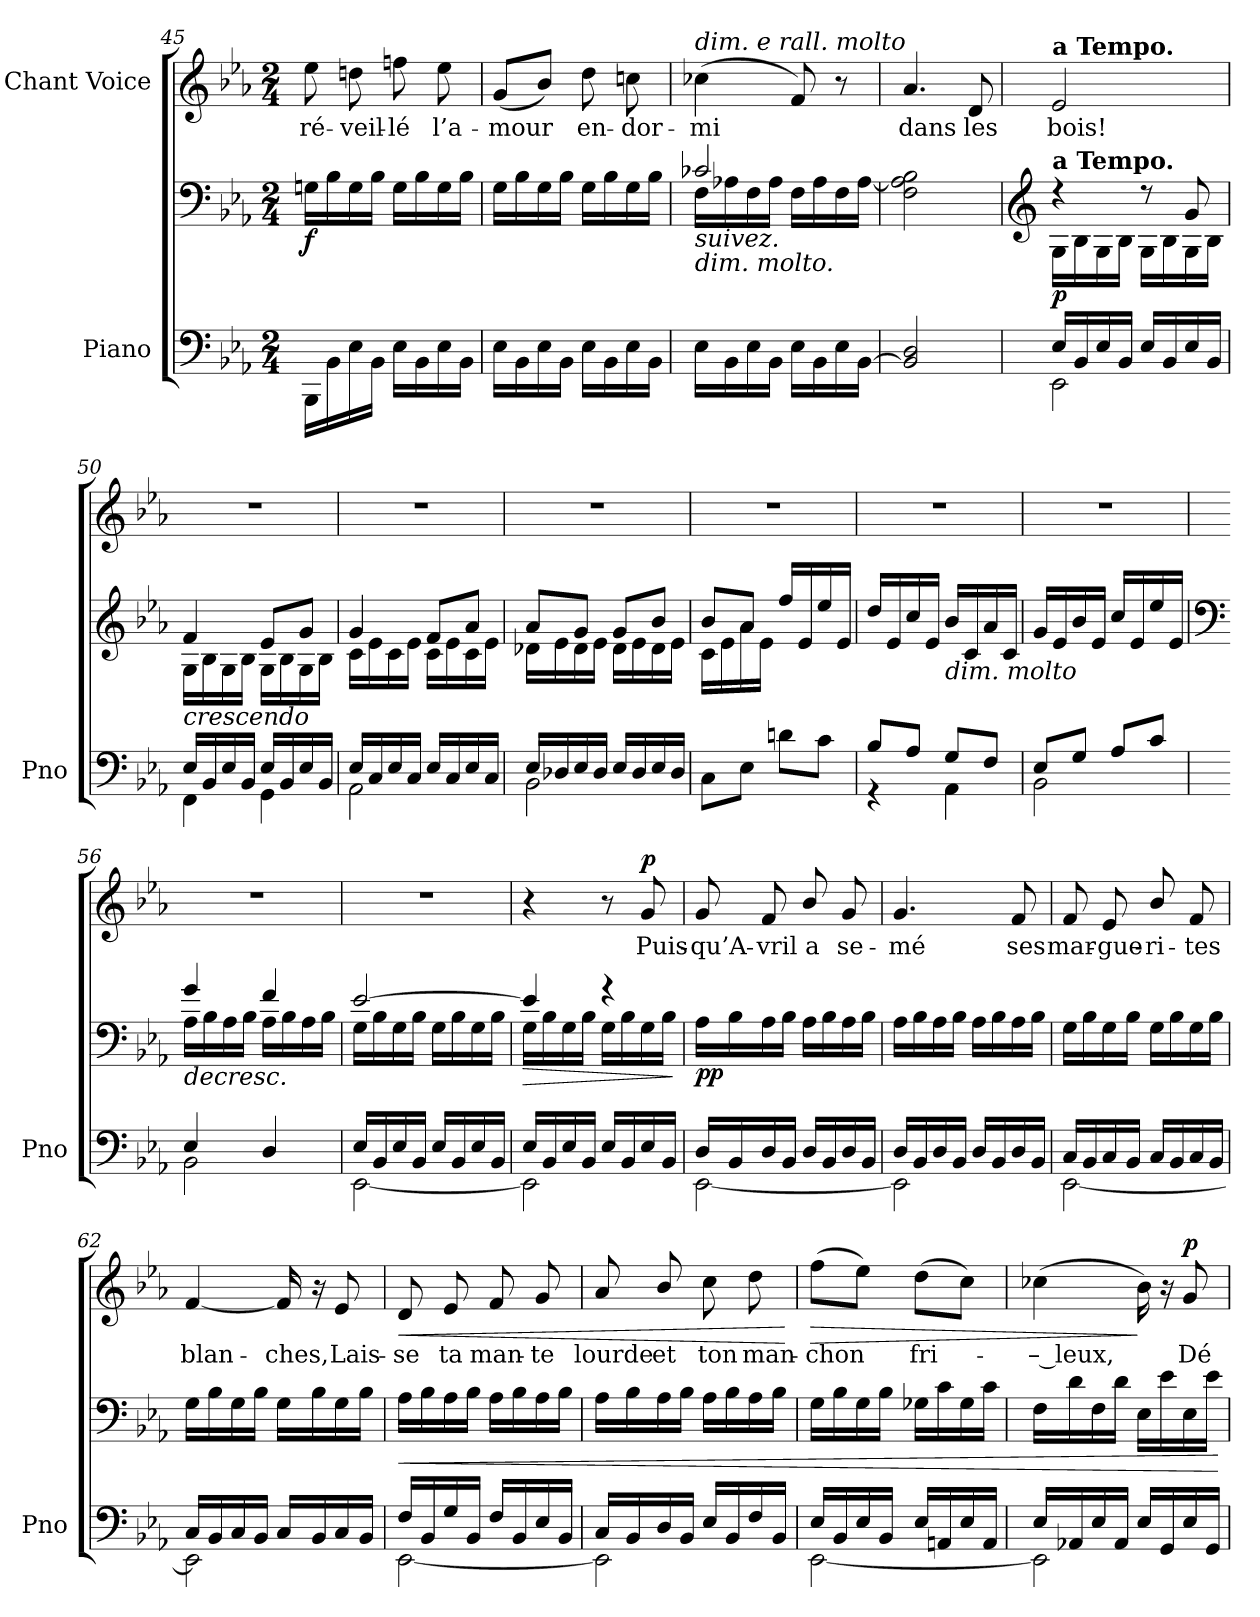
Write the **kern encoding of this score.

**kern	**kern	**dynam	**kern	**text	**dynam
*part2	*part2	*part2	*part1	*part1	*part1
*staff3	*staff2	*staff2/3	*staff1	*staff1	*staff1
*I"Piano	*	*	*I"Chant Voice	*	*
*I'Pno	*	*	*	*	*
*clefF4	*clefF4	*	*clefG2	*	*
*k[b-e-a-]	*k[b-e-a-]	*	*k[b-e-a-]	*	*
*M2/4	*M2/4	*	*M2/4	*	*
=45	=45	=45	=45	=45	=45
!	!	!LO:DY:b	!	!	!
16BBB-\LL	16Gn\LL	f	8ee-\	ré-	.
16BB-\	16B-\	.	.	.	.
16E-\	16G\	.	8ddn\	-veil-	.
16BB-\JJ	16B-\JJ	.	.	.	.
16E-\LL	16G\LL	.	8ffn\	-lé	.
16BB-\	16B-\	.	.	.	.
16E-\	16G\	.	8ee-\	l’a-	.
16BB-\JJ	16B-\JJ	.	.	.	.
=46	=46	=46	=46	=46	=46
16E-\LL	16G\LL	.	(8g/L	-mour	.
16BB-\	16B-\	.	.	.	.
16E-\	16G\	.	8b-/J)	.	.
16BB-\JJ	16B-\JJ	.	.	.	.
16E-\LL	16G\LL	.	8dd\	en-	.
16BB-\	16B-\	.	.	.	.
16E-\	16G\	.	8ccn\	-dor-	.
16BB-\JJ	16B-\JJ	.	.	.	.
=47	=47	=47	=47	=47	=47
*	*^	*	*	*	*
!	!	!	!	!LO:TX:a:i:t=dim. e rall. molto	!	!
!	!LO:TX:b:i:t=suivez.	!	!	!	!	!
!	!LO:TX:b:i:t=dim. molto.	!	!	!	!	!
16E-\LL	2c-X/	16F\LL	.	(4cc-X\	-mi	.
16BB-\	.	16A-X\	.	.	.	.
16E-\	.	16F\	.	.	.	.
16BB-\JJ	.	16A-\JJ	.	.	.	.
16E-\LL	.	16F\LL	.	8f/)	.	.
16BB-\	.	16A-\	.	.	.	.
16E-\	.	16F\	.	8r	.	.
[<16BB-\JJ	.	[>16A-\JJ	.	.	.	.
*	*v	*v	*	*	*	*
=48	=48	=48	=48	=48	=48
2BB-/] 2D/	2F\ 2A-\] 2B-\	.	4.a-/	dans	.
.	.	.	8d/	les	.
=49	=49	=49	=49	=49	=49
*	*clefG2	*	*	*	*
*^	*^	*	*	*	*
!	!	!	!	!	!LO:TX:a:B:t=a Tempo.	!	!
!	!	!LO:TX:a:B:t=a Tempo.	!	!	!	!	!
!	!	!	!	!LO:DY:b	!	!	!
16E-/LL	2EE-\	4r	16G\LL	p	2e-/	bois!	.
16BB-/	.	.	16B-\	.	.	.	.
16E-/	.	.	16G\	.	.	.	.
16BB-/JJ	.	.	16B-\JJ	.	.	.	.
16E-/LL	.	8r	16G\LL	.	.	.	.
16BB-/	.	.	16B-\	.	.	.	.
16E-/	.	8g/	16G\	.	.	.	.
16BB-/JJ	.	.	16B-\JJ	.	.	.	.
=50	=50	=50	=50	=50	=50	=50	=50
!	!	!LO:TX:b:i:t=crescendo	!	!	!	!	!
16E-/LL	4FF\	4f/	16G\LL	.	2r	.	.
16BB-/	.	.	16B-\	.	.	.	.
16E-/	.	.	16G\	.	.	.	.
16BB-/JJ	.	.	16B-\JJ	.	.	.	.
16E-/LL	4GG\	8e-/L	16G\LL	.	.	.	.
16BB-/	.	.	16B-\	.	.	.	.
16E-/	.	8g/J	16G\	.	.	.	.
16BB-/JJ	.	.	16B-\JJ	.	.	.	.
=51	=51	=51	=51	=51	=51	=51	=51
16E-/LL	2AA-\	4g/	16c\LL	.	2r	.	.
16C/	.	.	16e-\	.	.	.	.
16E-/	.	.	16c\	.	.	.	.
16C/JJ	.	.	16e-\JJ	.	.	.	.
16E-/LL	.	8f/L	16c\LL	.	.	.	.
16C/	.	.	16e-\	.	.	.	.
16E-/	.	8a-/J	16c\	.	.	.	.
16C/JJ	.	.	16e-\JJ	.	.	.	.
=52	=52	=52	=52	=52	=52	=52	=52
16E-/LL	2BB-\	8a-/L	16d-X\LL	.	2r	.	.
16D-X/	.	.	16e-\	.	.	.	.
16E-/	.	8g/J	16d-\	.	.	.	.
16D-/JJ	.	.	16e-\JJ	.	.	.	.
16E-/LL	.	8g/L	16d-\LL	.	.	.	.
16D-/	.	.	16e-\	.	.	.	.
16E-/	.	8b-/J	16d-\	.	.	.	.
16D-/JJ	.	.	16e-\JJ	.	.	.	.
*v	*v	*	*	*	*	*	*
=53	=53	=53	=53	=53	=53	=53
8C\L	8b-/L	16c\LL	.	2r	.	.
.	.	16e-\	.	.	.	.
8E-\J	8a-/J	16a-\	.	.	.	.
.	.	16e-\JJ	.	.	.	.
8dn\L	16ff/LL	4ryy	.	.	.	.
.	16e-/	.	.	.	.	.
8c\J	16ee-/	.	.	.	.	.
.	16e-/JJ	.	.	.	.	.
*	*v	*v	*	*	*	*
=54	=54	=54	=54	=54	=54
*^	*	*	*	*	*
8B-/L	4r	16dd/LL	.	2r	.	.
.	.	16e-/	.	.	.	.
8A-/J	.	16cc/	.	.	.	.
.	.	16e-/JJ	.	.	.	.
!	!	!LO:TX:b:i:t=dim. molto	!	!	!	!
8G/L	4AA-\	16b-/LL	.	.	.	.
.	.	16c/	.	.	.	.
8F/J	.	16a-/	.	.	.	.
.	.	16c/JJ	.	.	.	.
=55	=55	=55	=55	=55	=55	=55
8E-/L	2BB-\	16g/LL	.	2r	.	.
.	.	16e-/	.	.	.	.
8G/J	.	16b-/	.	.	.	.
.	.	16e-/JJ	.	.	.	.
8A-/L	.	16cc/LL	.	.	.	.
.	.	16e-/	.	.	.	.
8c/J	.	16ee-/	.	.	.	.
.	.	16e-/JJ	.	.	.	.
=56	=56	=56	=56	=56	=56	=56
*	*	*clefF4	*	*	*	*
!	!	!	!LO:HP:b	!	!	!
*	*	*^	*	*	*	*
4E-/	2BB-\	4g/	16A-\LL	>	2r	.	.
.	.	.	16B-\	.	.	.	.
.	.	.	16A-\	.	.	.	.
.	.	.	16B-\JJ	.	.	.	.
4D/	.	4f/	16A-\LL	.	.	.	.
.	.	.	16B-\	.	.	.	.
.	.	.	16A-\	.	.	.	.
.	.	.	16B-\JJ	.	.	.	.
=57	=57	=57	=57	=57	=57	=57	=57
16E-/LL	[2EE-\	[2e-/	16G\LL	.	2r	.	.
16BB-/	.	.	16B-\	.	.	.	.
16E-/	.	.	16G\	.	.	.	.
16BB-/JJ	.	.	16B-\JJ	.	.	.	.
16E-/LL	.	.	16G\LL	.	.	.	.
16BB-/	.	.	16B-\	.	.	.	.
16E-/	.	.	16G\	.	.	.	.
16BB-/JJ	.	.	16B-\JJ	.	.	.	.
=58	=58	=58	=58	=58	=58	=58	=58
!	!	!	!	!LO:HP:b	!	!	!
16E-/LL	2EE-\]	4e-/]	16G\LL	>	4r	.	.
16BB-/	.	.	16B-\	.	.	.	.
16E-/	.	.	16G\	.	.	.	.
16BB-/JJ	.	.	16B-\JJ	.	.	.	.
16E-/LL	.	4r	16G\LL	.	8r	.	.
16BB-/	.	.	16B-\	.	.	.	.
!	!	!	!	!	!	!	!LO:DY:a
16E-/	.	.	16G\	.	8g/	Puis-	p
16BB-/JJ	.	.	16B-\JJ	.	.	.	.
*v	*v	*	*	*	*	*	*
*	*v	*v	*	*	*	*
.	.	]	.	.	.
=59	=59	=59	=59	=59	=59
*^	*	*	*	*	*
!	!	!	!LO:DY:b	!	!	!
16D/LL	[2EE-\	16A-\LL	pp	8g/	-qu’A-	.
16BB-/	.	16B-\	.	.	.	.
16D/	.	16A-\	.	8f/	-vril	.
16BB-/JJ	.	16B-\JJ	.	.	.	.
16D/LL	.	16A-\LL	.	8b-/	a	.
16BB-/	.	16B-\	.	.	.	.
16D/	.	16A-\	.	8g/	se-	.
16BB-/JJ	.	16B-\JJ	.	.	.	.
=60	=60	=60	=60	=60	=60	=60
16D/LL	2EE-\]	16A-\LL	.	4.g/	-mé	.
16BB-/	.	16B-\	.	.	.	.
16D/	.	16A-\	.	.	.	.
16BB-/JJ	.	16B-\JJ	.	.	.	.
16D/LL	.	16A-\LL	.	.	.	.
16BB-/	.	16B-\	.	.	.	.
16D/	.	16A-\	.	8f/	ses	.
16BB-/JJ	.	16B-\JJ	.	.	.	.
=61	=61	=61	=61	=61	=61	=61
16C/LL	[2EE-\	16G\LL	.	8f/	mar-	.
16BB-/	.	16B-\	.	.	.	.
16C/	.	16G\	.	8e-/	-gue-	.
16BB-/JJ	.	16B-\JJ	.	.	.	.
16C/LL	.	16G\LL	.	8b-/	-ri-	.
16BB-/	.	16B-\	.	.	.	.
16C/	.	16G\	.	8f/	-tes	.
16BB-/JJ	.	16B-\JJ	.	.	.	.
=62	=62	=62	=62	=62	=62	=62
16C/LL	2EE-\]	16G\LL	.	[4f/	blan-	.
16BB-/	.	16B-\	.	.	.	.
16C/	.	16G\	.	.	.	.
16BB-/JJ	.	16B-\JJ	.	.	.	.
16C/LL	.	16G\LL	.	16f/]	-ches,	.
16BB-/	.	16B-\	.	16r	.	.
16C/	.	16G\	.	8e-/	Lais-	.
16BB-/JJ	.	16B-\JJ	.	.	.	.
=63	=63	=63	=63	=63	=63	=63
!	!	!	!LO:HP:b	!	!	!LO:HP:b
16F/LL	[2EE-\	16A-\LL	<	8d/	-se	<
16BB-/	.	16B-\	.	.	.	.
16G/	.	16A-\	.	8e-/	ta	.
16BB-/JJ	.	16B-\JJ	.	.	.	.
16F/LL	.	16A-\LL	.	8f/	man-	.
16BB-/	.	16B-\	.	.	.	.
16E-/	.	16A-\	.	8g/	-te	.
16BB-/JJ	.	16B-\JJ	.	.	.	.
=64	=64	=64	=64	=64	=64	=64
16C/LL	2EE-\]	16A-\LL	.	8a-/	lourde	.
16BB-/	.	16B-\	.	.	.	.
16D/	.	16A-\	.	8b-/	et	.
16BB-/JJ	.	16B-\JJ	.	.	.	.
16E-/LL	.	16A-\LL	.	8cc\	ton	.
16BB-/	.	16B-\	.	.	.	.
16F/	.	16A-\	.	8dd\	man-	.
16BB-/JJ	.	16B-\JJ	.	.	.	.
*v	*v	*	*	*	*	*
.	.	]	.	.	[
=65	=65	=65	=65	=65	=65
*^	*	*	*	*	*
!	!	!	!	!	!	!LO:HP:b
16E-/LL	[2EE-\	16G\LL	.	(8ff\L	-chon	>
16BB-/	.	16B-\	.	.	.	.
16E-/	.	16G\	.	8ee-\J)	.	.
16BB-/JJ	.	16B-\JJ	.	.	.	.
16E-/LL	.	16G-X\LL	.	(8dd\L	fri-	.
16AAn/	.	16c\	.	.	.	.
16E-/	.	16G-\	.	8cc\J)	.	.
16AA/JJ	.	16c\JJ	.	.	.	.
=66	=66	=66	=66	=66	=66	=66
16E-/LL	2EE-\]	16F\LL	.	(4cc-X\	-– leux,	.
16AA-X/	.	16d\	.	.	.	.
16E-/	.	16F\	.	.	.	.
16AA-/JJ	.	16d\JJ	.	.	.	.
16E-/LL	.	16E-\LL	.	16b-\)	.	]
16GG/	.	16e-\	.	16r	.	.
!	!	!	!	!	!	!LO:DY:a
16E-/	.	16E-\	.	8g/	Dé-	p
16GG/JJ	.	16e-\JJ	.	.	.	.
*v	*v	*	*	*	*	*
.	.	[	.	.	.
=	=	=	=	=	=
*-	*-	*-	*-	*-	*-
